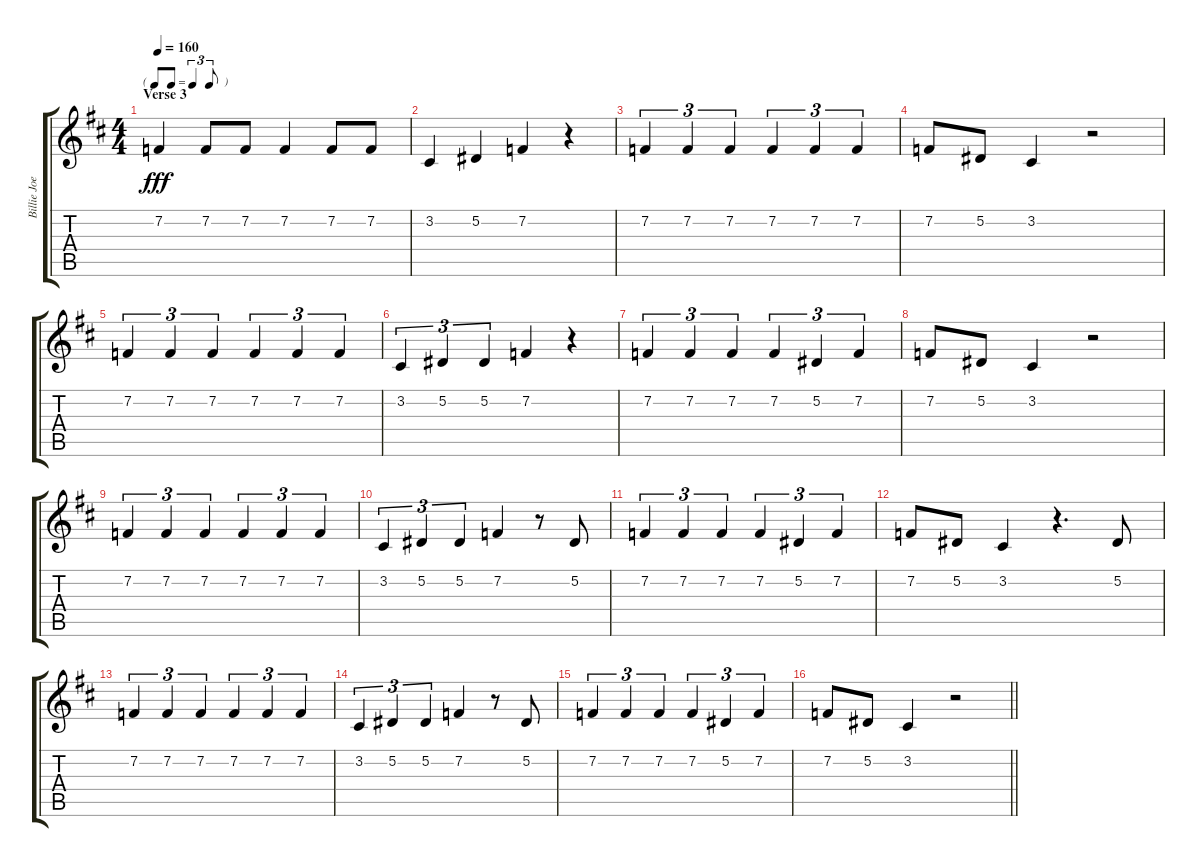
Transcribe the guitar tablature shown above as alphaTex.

\track ("Billie Joe (Vocals)" "Billie Joe") {instrument lead2sawtooth}
\staff {score tabs}
\tuning (Eb4 Bb3 Gb3 Db3 Ab2 Eb2) {hide}
\ts (4 4)
\tf triplet8th
\section ("" "Verse 3")
\tempo 160
\clef g2
\ks d
7.2.4{dy fff} 7.2.8 7.2.8 7.2.4 7.2.8 7.2.8 |
3.2.4 5.2.4 7.2.4 r.4 |
7.2.4{tu (3 2)} 7.2.4{tu (3 2)} 7.2.4{tu (3 2)} 7.2.4{tu (3 2)} 7.2.4{tu (3 2)} 7.2.4{tu (3 2)} |
7.2.8 5.2.8 3.2.4 r.2 |
7.2.4{tu (3 2)} 7.2.4{tu (3 2)} 7.2.4{tu (3 2)} 7.2.4{tu (3 2)} 7.2.4{tu (3 2)} 7.2.4{tu (3 2)} |
3.2.4{tu (3 2)} 5.2.4{tu (3 2)} 5.2.4{tu (3 2)} 7.2.4 r.4 |
7.2.4{tu (3 2)} 7.2.4{tu (3 2)} 7.2.4{tu (3 2)} 7.2.4{tu (3 2)} 5.2.4{tu (3 2)} 7.2.4{tu (3 2)} |
7.2.8 5.2.8 3.2.4 r.2 |
7.2.4{tu (3 2)} 7.2.4{tu (3 2)} 7.2.4{tu (3 2)} 7.2.4{tu (3 2)} 7.2.4{tu (3 2)} 7.2.4{tu (3 2)} |
3.2.4{tu (3 2)} 5.2.4{tu (3 2)} 5.2.4{tu (3 2)} 7.2.4 r.8 5.2.8 |
7.2.4{tu (3 2)} 7.2.4{tu (3 2)} 7.2.4{tu (3 2)} 7.2.4{tu (3 2)} 5.2.4{tu (3 2)} 7.2.4{tu (3 2)} |
7.2.8 5.2.8 3.2.4 r.4{d} 5.2.8 |
7.2.4{tu (3 2)} 7.2.4{tu (3 2)} 7.2.4{tu (3 2)} 7.2.4{tu (3 2)} 7.2.4{tu (3 2)} 7.2.4{tu (3 2)} |
3.2.4{tu (3 2)} 5.2.4{tu (3 2)} 5.2.4{tu (3 2)} 7.2.4 r.8 5.2.8 |
7.2.4{tu (3 2)} 7.2.4{tu (3 2)} 7.2.4{tu (3 2)} 7.2.4{tu (3 2)} 5.2.4{tu (3 2)} 7.2.4{tu (3 2)} |
\barLineRight lightlight
7.2.8 5.2.8 3.2.4 r.2
